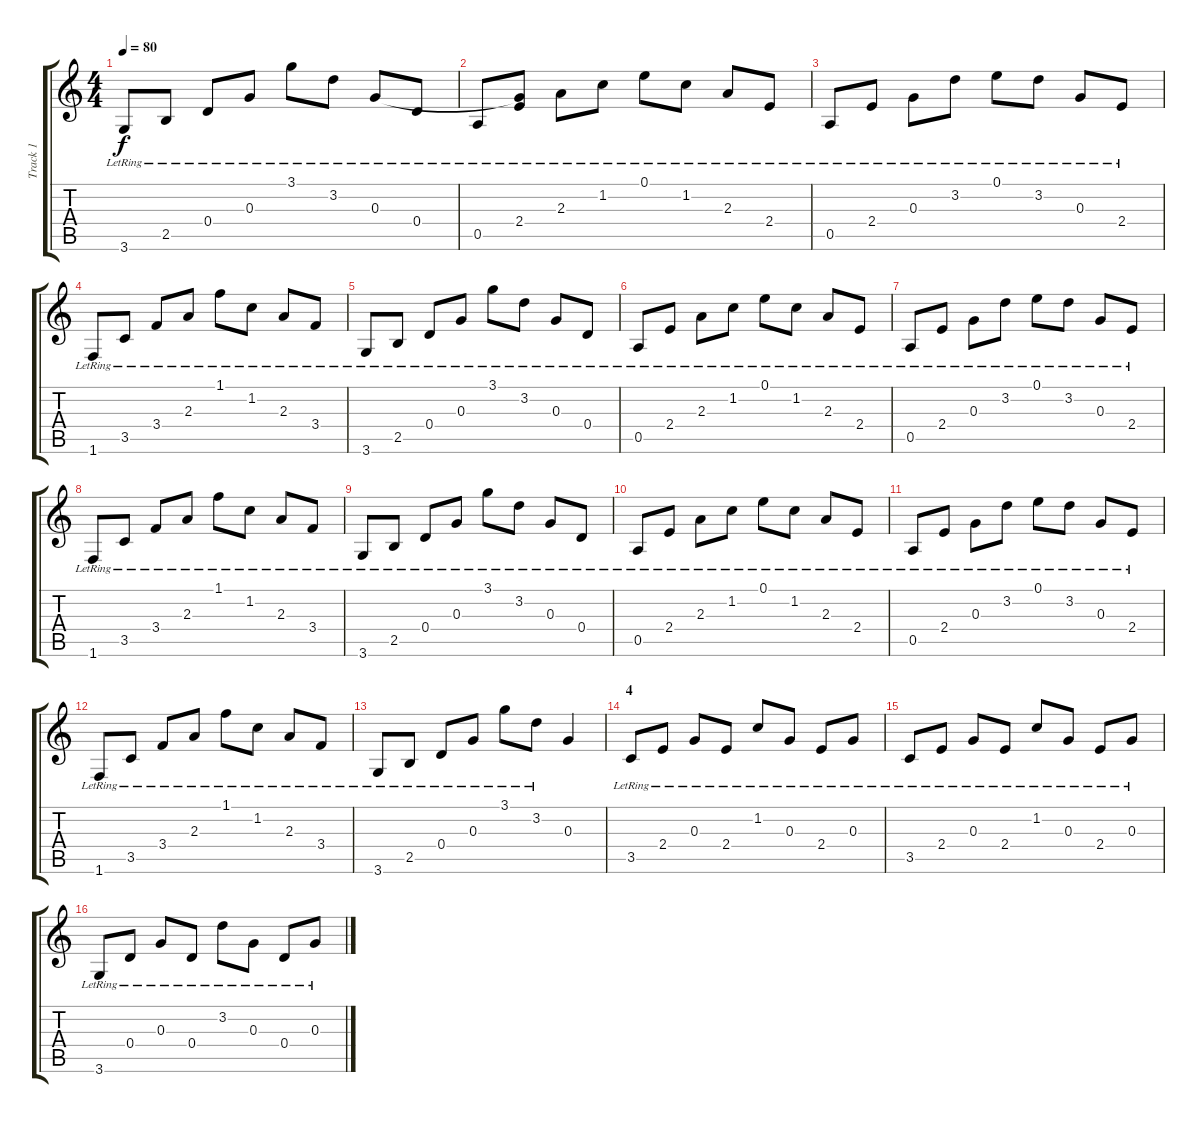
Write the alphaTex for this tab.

\track ("Track 1" "Track 1") {instrument acousticguitarsteel}
\staff {score tabs}
\tuning (E4 B3 G3 D3 A2 E2) {hide}
\ts (4 4)
\tempo 80
\clef g2
\ks c
3.6{lr}.8{dy f} 2.5{lr}.8 0.4{lr}.8 0.3{lr}.8 3.1{lr}.8 3.2{lr}.8 0.3{lr}.8 0.4{lr}.8 |
0.5{lr}.8 (0.3{t} 2.4{lr}).8 2.3{lr}.8 1.2{lr}.8 0.1{lr}.8 1.2{lr}.8 2.3{lr}.8 2.4{lr}.8 |
0.5{lr}.8 2.4{lr}.8 0.3{lr}.8 3.2{lr}.8 0.1{lr}.8 3.2{lr}.8 0.3{lr}.8 2.4{lr}.8 |
1.6{lr}.8 3.5{lr}.8 3.4{lr}.8 2.3{lr}.8 1.1{lr}.8 1.2{lr}.8 2.3{lr}.8 3.4{lr}.8 |
3.6{lr}.8 2.5{lr}.8 0.4{lr}.8 0.3{lr}.8 3.1{lr}.8 3.2{lr}.8 0.3{lr}.8 0.4{lr}.8 |
0.5{lr}.8 2.4{lr}.8 2.3{lr}.8 1.2{lr}.8 0.1{lr}.8 1.2{lr}.8 2.3{lr}.8 2.4{lr}.8 |
0.5{lr}.8 2.4{lr}.8 0.3{lr}.8 3.2{lr}.8 0.1{lr}.8 3.2{lr}.8 0.3{lr}.8 2.4{lr}.8 |
1.6{lr}.8 3.5{lr}.8 3.4{lr}.8 2.3{lr}.8 1.1{lr}.8 1.2{lr}.8 2.3{lr}.8 3.4{lr}.8 |
3.6{lr}.8 2.5{lr}.8 0.4{lr}.8 0.3{lr}.8 3.1{lr}.8 3.2{lr}.8 0.3{lr}.8 0.4{lr}.8 |
0.5{lr}.8 2.4{lr}.8 2.3{lr}.8 1.2{lr}.8 0.1{lr}.8 1.2{lr}.8 2.3{lr}.8 2.4{lr}.8 |
0.5{lr}.8 2.4{lr}.8 0.3{lr}.8 3.2{lr}.8 0.1{lr}.8 3.2{lr}.8 0.3{lr}.8 2.4{lr}.8 |
1.6{lr}.8 3.5{lr}.8 3.4{lr}.8 2.3{lr}.8 1.1{lr}.8 1.2{lr}.8 2.3{lr}.8 3.4{lr}.8 |
3.6{lr}.8 2.5{lr}.8 0.4{lr}.8 0.3{lr}.8 3.1{lr}.8 3.2{lr}.8 0.3.4 |
\section ("" "4")
3.5{lr}.8 2.4{lr}.8 0.3{lr}.8 2.4{lr}.8 1.2{lr}.8 0.3{lr}.8 2.4{lr}.8 0.3{lr}.8 |
3.5{lr}.8 2.4{lr}.8 0.3{lr}.8 2.4{lr}.8 1.2{lr}.8 0.3{lr}.8 2.4{lr}.8 0.3{lr}.8 |
3.6{lr}.8 0.4{lr}.8 0.3{lr}.8 0.4{lr}.8 3.2{lr}.8 0.3{lr}.8 0.4{lr}.8 0.3{lr}.8
